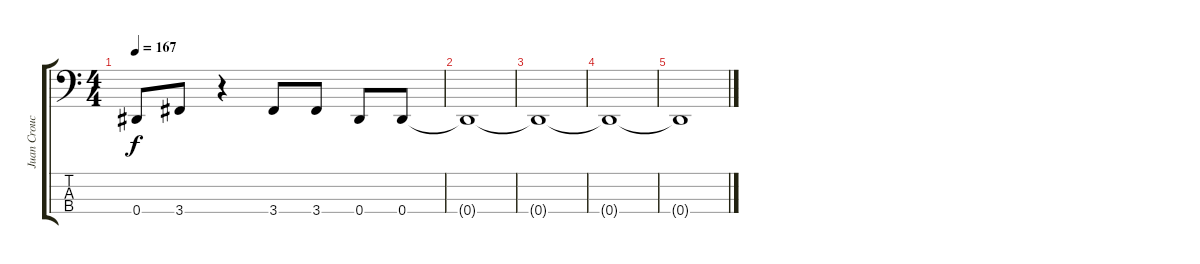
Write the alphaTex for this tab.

\track ("Juan Croucier" "Juan Crouc") {instrument electricbassfinger}
\staff {score tabs}
\tuning (Gb2 Db2 Ab1 Eb1) {hide}
\ts (4 4)
\tempo 167
\clef f4
\ks c
0.4.8{dy f} 3.4.8 r.4 3.4.8 3.4.8 0.4.8 0.4.8 |
0.4{t}.1 |
0.4{t}.1 |
0.4{t}.1 |
0.4{t}.1
